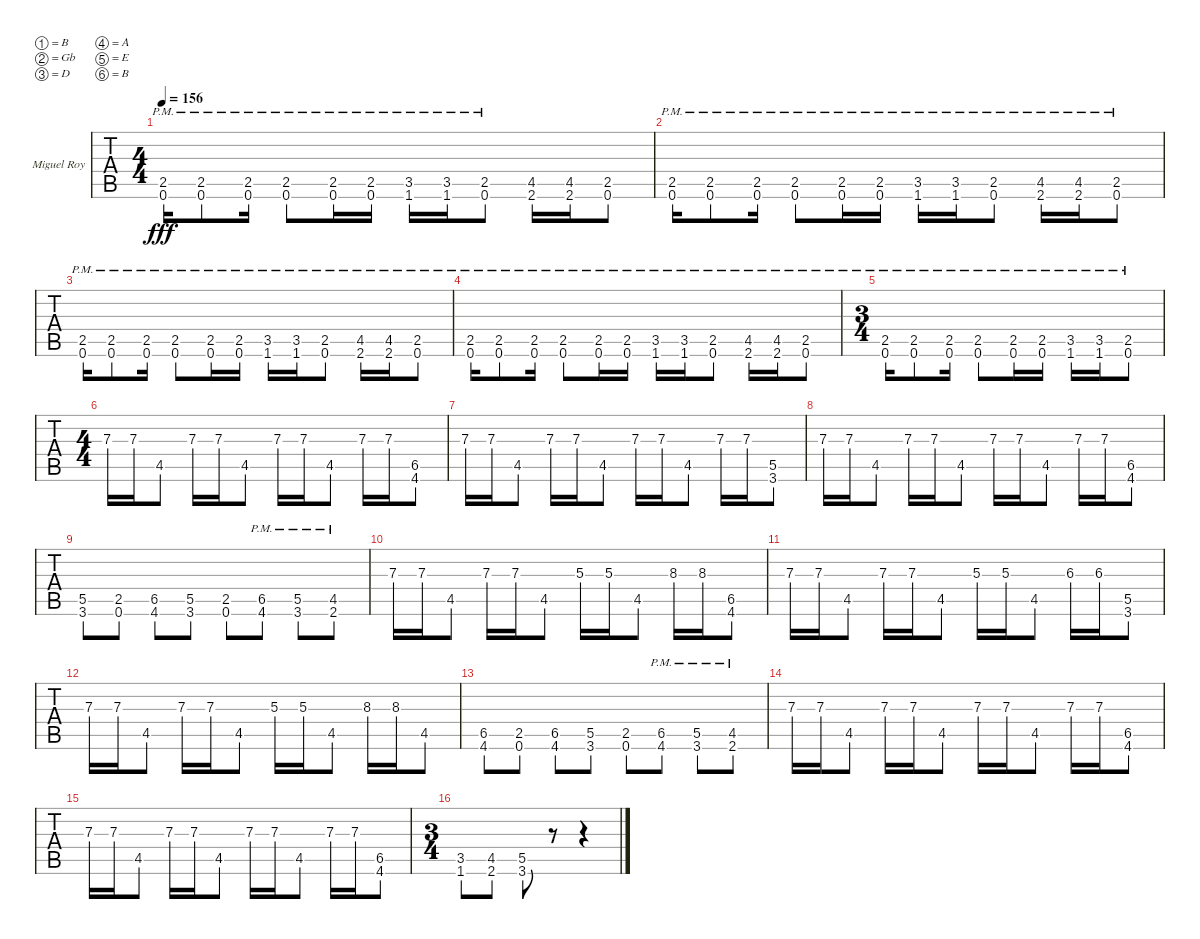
\bracketExtendMode groupsimilarinstruments
\firstSystemTrackNameOrientation horizontal
\otherSystemsTrackNameOrientation horizontal
\track ("Miguel Roy" "Miguel Roy") {instrument distortionguitar}
\staff {tabs}
\tuning (B3 Gb3 D3 A2 E2 B1)
\ts (4 4)
\tempo 156
\clef g2
\ks c
(0.6{pm} 2.5{pm}).16{dy fff} (0.6{pm} 2.5{pm}).8 (0.6{pm} 2.5{pm}).16 (0.6{pm} 2.5{pm}).8 (0.6{pm} 2.5{pm}).16 (0.6{pm} 2.5{pm}).16 (1.6{pm} 3.5{pm}).16 (1.6{pm} 3.5{pm}).16 (0.6{pm} 2.5{pm}).8 (2.6 4.5).16 (2.6 4.5).16 (0.6 2.5).8 |
(0.6{pm} 2.5{pm}).16 (0.6{pm} 2.5{pm}).8 (0.6{pm} 2.5{pm}).16 (0.6{pm} 2.5{pm}).8 (0.6{pm} 2.5{pm}).16 (0.6{pm} 2.5{pm}).16 (1.6{pm} 3.5{pm}).16 (1.6{pm} 3.5{pm}).16 (0.6{pm} 2.5{pm}).8 (2.6{pm} 4.5{pm}).16 (2.6{pm} 4.5{pm}).16 (0.6{pm} 2.5{pm}).8 |
(0.6{pm} 2.5{pm}).16 (0.6{pm} 2.5{pm}).8 (0.6{pm} 2.5{pm}).16 (0.6{pm} 2.5{pm}).8 (0.6{pm} 2.5{pm}).16 (0.6{pm} 2.5{pm}).16 (1.6{pm} 3.5{pm}).16 (1.6{pm} 3.5{pm}).16 (0.6{pm} 2.5{pm}).8 (2.6{pm} 4.5{pm}).16 (2.6{pm} 4.5{pm}).16 (0.6{pm} 2.5{pm}).8 |
(0.6{pm} 2.5{pm}).16 (0.6{pm} 2.5{pm}).8 (0.6{pm} 2.5{pm}).16 (0.6{pm} 2.5{pm}).8 (0.6{pm} 2.5{pm}).16 (0.6{pm} 2.5{pm}).16 (1.6{pm} 3.5{pm}).16 (1.6{pm} 3.5{pm}).16 (0.6{pm} 2.5{pm}).8 (2.6{pm} 4.5{pm}).16 (2.6{pm} 4.5{pm}).16 (0.6{pm} 2.5{pm}).8 |
\ts (3 4)
(0.6{pm} 2.5{pm}).16 (0.6{pm} 2.5{pm}).8 (0.6{pm} 2.5{pm}).16 (0.6{pm} 2.5{pm}).8 (0.6{pm} 2.5{pm}).16 (0.6{pm} 2.5{pm}).16 (1.6{pm} 3.5{pm}).16 (1.6{pm} 3.5{pm}).16 (0.6{pm} 2.5{pm}).8 |
\ts (4 4)
7.3.16 7.3.16 4.5.8 7.3.16 7.3.16 4.5.8 7.3.16 7.3.16 4.5.8 7.3.16 7.3.16 (6.5 4.6).8 |
7.3.16 7.3.16 4.5.8 7.3.16 7.3.16 4.5.8 7.3.16 7.3.16 4.5.8 7.3.16 7.3.16 (3.6 5.5).8 |
7.3.16 7.3.16 4.5.8 7.3.16 7.3.16 4.5.8 7.3.16 7.3.16 4.5.8 7.3.16 7.3.16 (4.6 6.5).8 |
(3.6 5.5).8 (0.6 2.5).8 (4.6 6.5).8 (3.6 5.5).8 (0.6 2.5).8 (4.6{pm} 6.5{pm}).8 (3.6{pm} 5.5{pm}).8 (2.6{pm} 4.5{pm}).8 |
7.3.16 7.3.16 4.5.8 7.3.16 7.3.16 4.5.8 5.3.16 5.3.16 4.5.8 8.3.16 8.3.16 (6.5 4.6).8 |
7.3.16 7.3.16 4.5.8 7.3.16 7.3.16 4.5.8 5.3.16 5.3.16 4.5.8 6.3.16 6.3.16 (3.6 5.5).8 |
7.3.16{beam merge} 7.3.16{beam merge} 4.5.8{beam split} 7.3.16 7.3.16{beam merge} 4.5.8 5.3.16 5.3.16 4.5.8 8.3.16 8.3.16 4.5.8 |
(4.6 6.5).8 (0.6 2.5).8 (4.6 6.5).8 (3.6 5.5).8 (0.6 2.5).8 (4.6{pm} 6.5{pm}).8 (3.6{pm} 5.5{pm}).8 (2.6{pm} 4.5{pm}).8 |
7.3.16 7.3.16 4.5.8 7.3.16 7.3.16 4.5.8 7.3.16 7.3.16 4.5.8 7.3.16 7.3.16 (6.5 4.6).8 |
7.3.16 7.3.16 4.5.8 7.3.16 7.3.16 4.5.8 7.3.16 7.3.16 4.5.8 7.3.16 7.3.16 (4.6 6.5).8 |
\ts (3 4)
(1.6 3.5).8 (2.6 4.5).8 (3.6 5.5).8 r.8 r.4
